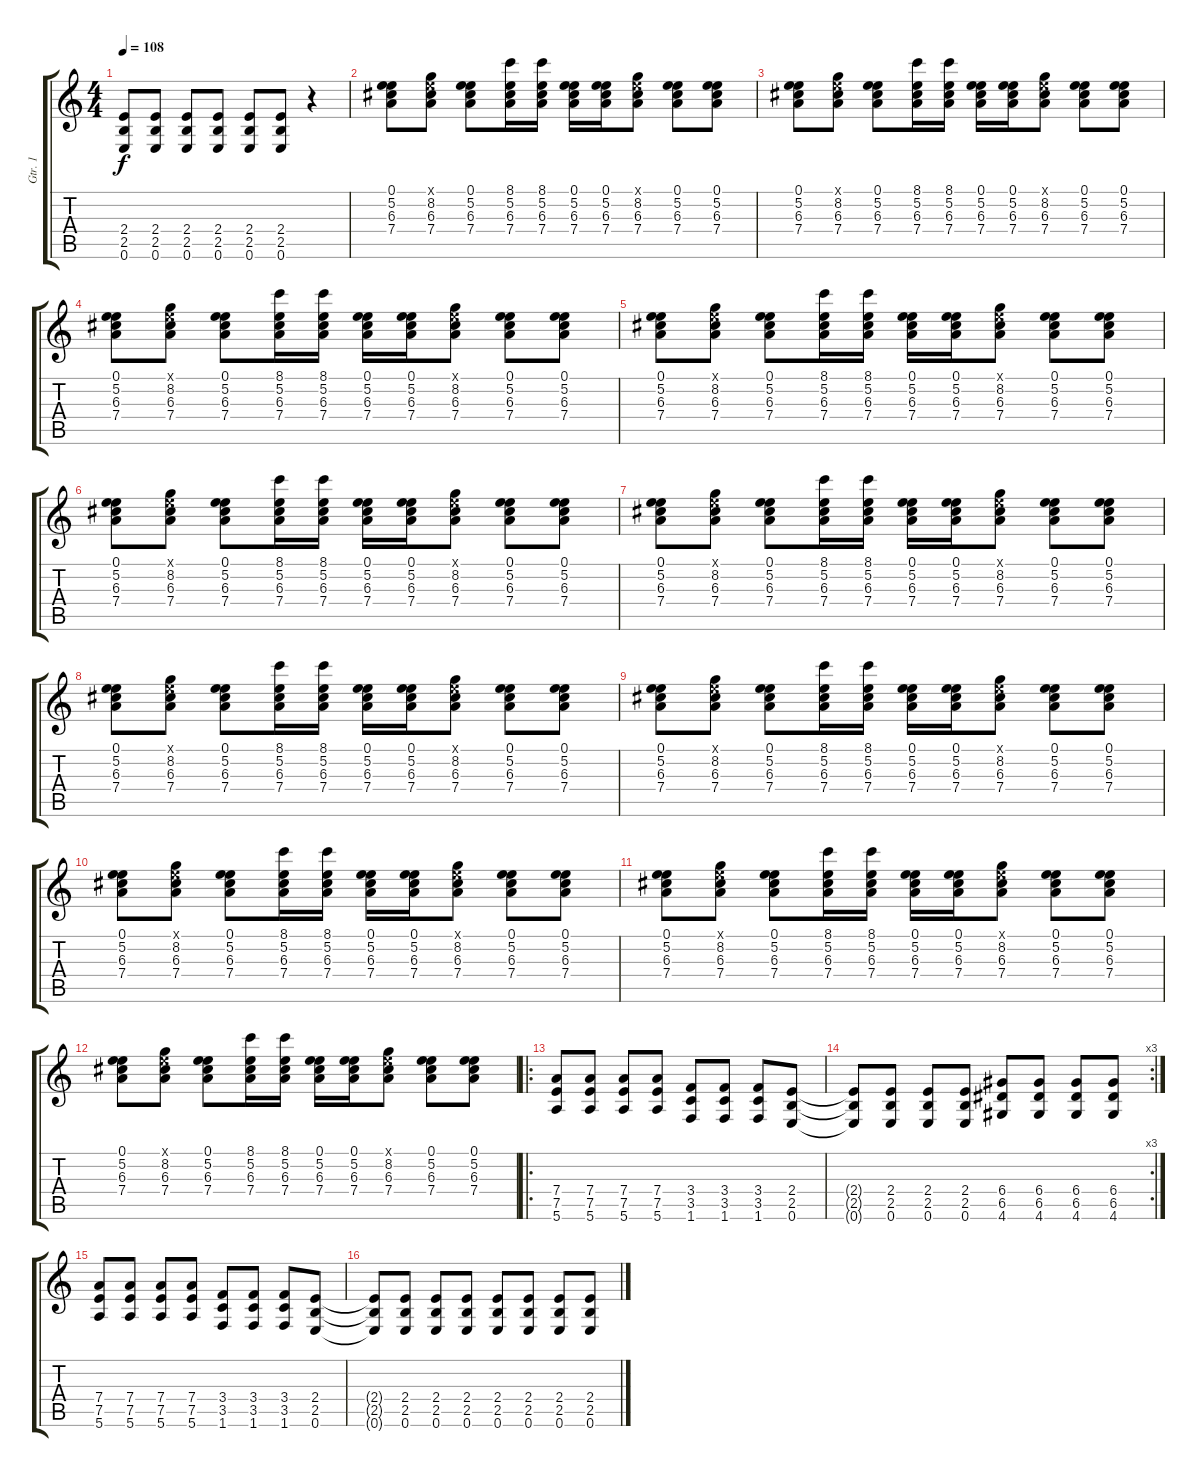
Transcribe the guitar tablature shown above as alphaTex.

\track ("Gtr. 1" "Gtr. 1") {instrument distortionguitar}
\staff {score tabs}
\tuning (E4 B3 G3 D3 A2 E2) {hide}
\ts (4 4)
\tempo 108
\clef g2
\ks c
(2.4 2.5 0.6).8{dy f} (2.4 2.5 0.6).8 (2.4 2.5 0.6).8 (2.4 2.5 0.6).8 (2.4 2.5 0.6).8 (2.4 2.5 0.6).8 r.4 |
(0.1 5.2 6.3 7.4).8 (0.1{x} 8.2 6.3 7.4).8 (0.1 5.2 6.3 7.4).8 (8.1 5.2 6.3 7.4).16 (8.1 5.2 6.3 7.4).16 (0.1 5.2 6.3 7.4).16 (0.1 5.2 6.3 7.4).16 (0.1{x} 8.2 6.3 7.4).8 (0.1 5.2 6.3 7.4).8 (0.1 5.2 6.3 7.4).8 |
(0.1 5.2 6.3 7.4).8 (0.1{x} 8.2 6.3 7.4).8 (0.1 5.2 6.3 7.4).8 (8.1 5.2 6.3 7.4).16 (8.1 5.2 6.3 7.4).16 (0.1 5.2 6.3 7.4).16 (0.1 5.2 6.3 7.4).16 (0.1{x} 8.2 6.3 7.4).8 (0.1 5.2 6.3 7.4).8 (0.1 5.2 6.3 7.4).8 |
(0.1 5.2 6.3 7.4).8 (0.1{x} 8.2 6.3 7.4).8 (0.1 5.2 6.3 7.4).8 (8.1 5.2 6.3 7.4).16 (8.1 5.2 6.3 7.4).16 (0.1 5.2 6.3 7.4).16 (0.1 5.2 6.3 7.4).16 (0.1{x} 8.2 6.3 7.4).8 (0.1 5.2 6.3 7.4).8 (0.1 5.2 6.3 7.4).8 |
(0.1 5.2 6.3 7.4).8 (0.1{x} 8.2 6.3 7.4).8 (0.1 5.2 6.3 7.4).8 (8.1 5.2 6.3 7.4).16 (8.1 5.2 6.3 7.4).16 (0.1 5.2 6.3 7.4).16 (0.1 5.2 6.3 7.4).16 (0.1{x} 8.2 6.3 7.4).8 (0.1 5.2 6.3 7.4).8 (0.1 5.2 6.3 7.4).8 |
(0.1 5.2 6.3 7.4).8 (0.1{x} 8.2 6.3 7.4).8 (0.1 5.2 6.3 7.4).8 (8.1 5.2 6.3 7.4).16 (8.1 5.2 6.3 7.4).16 (0.1 5.2 6.3 7.4).16 (0.1 5.2 6.3 7.4).16 (0.1{x} 8.2 6.3 7.4).8 (0.1 5.2 6.3 7.4).8 (0.1 5.2 6.3 7.4).8 |
(0.1 5.2 6.3 7.4).8 (0.1{x} 8.2 6.3 7.4).8 (0.1 5.2 6.3 7.4).8 (8.1 5.2 6.3 7.4).16 (8.1 5.2 6.3 7.4).16 (0.1 5.2 6.3 7.4).16 (0.1 5.2 6.3 7.4).16 (0.1{x} 8.2 6.3 7.4).8 (0.1 5.2 6.3 7.4).8 (0.1 5.2 6.3 7.4).8 |
(0.1 5.2 6.3 7.4).8 (0.1{x} 8.2 6.3 7.4).8 (0.1 5.2 6.3 7.4).8 (8.1 5.2 6.3 7.4).16 (8.1 5.2 6.3 7.4).16 (0.1 5.2 6.3 7.4).16 (0.1 5.2 6.3 7.4).16 (0.1{x} 8.2 6.3 7.4).8 (0.1 5.2 6.3 7.4).8 (0.1 5.2 6.3 7.4).8 |
(0.1 5.2 6.3 7.4).8 (0.1{x} 8.2 6.3 7.4).8 (0.1 5.2 6.3 7.4).8 (8.1 5.2 6.3 7.4).16 (8.1 5.2 6.3 7.4).16 (0.1 5.2 6.3 7.4).16 (0.1 5.2 6.3 7.4).16 (0.1{x} 8.2 6.3 7.4).8 (0.1 5.2 6.3 7.4).8 (0.1 5.2 6.3 7.4).8 |
(0.1 5.2 6.3 7.4).8 (0.1{x} 8.2 6.3 7.4).8 (0.1 5.2 6.3 7.4).8 (8.1 5.2 6.3 7.4).16 (8.1 5.2 6.3 7.4).16 (0.1 5.2 6.3 7.4).16 (0.1 5.2 6.3 7.4).16 (0.1{x} 8.2 6.3 7.4).8 (0.1 5.2 6.3 7.4).8 (0.1 5.2 6.3 7.4).8 |
(0.1 5.2 6.3 7.4).8 (0.1{x} 8.2 6.3 7.4).8 (0.1 5.2 6.3 7.4).8 (8.1 5.2 6.3 7.4).16 (8.1 5.2 6.3 7.4).16 (0.1 5.2 6.3 7.4).16 (0.1 5.2 6.3 7.4).16 (0.1{x} 8.2 6.3 7.4).8 (0.1 5.2 6.3 7.4).8 (0.1 5.2 6.3 7.4).8 |
(0.1 5.2 6.3 7.4).8 (0.1{x} 8.2 6.3 7.4).8 (0.1 5.2 6.3 7.4).8 (8.1 5.2 6.3 7.4).16 (8.1 5.2 6.3 7.4).16 (0.1 5.2 6.3 7.4).16 (0.1 5.2 6.3 7.4).16 (0.1{x} 8.2 6.3 7.4).8 (0.1 5.2 6.3 7.4).8 (0.1 5.2 6.3 7.4).8 |
\ro
(7.4 7.5 5.6).8 (7.4 7.5 5.6).8 (7.4 7.5 5.6).8 (7.4 7.5 5.6).8 (3.4 3.5 1.6).8 (3.4 3.5 1.6).8 (3.4 3.5 1.6).8 (2.4 2.5 0.6).8 |
\rc 3
(2.4{t} 2.5{t} 0.6{t}).8 (2.4 2.5 0.6).8 (2.4 2.5 0.6).8 (2.4 2.5 0.6).8 (6.4 6.5 4.6).8 (6.4 6.5 4.6).8 (6.4 6.5 4.6).8 (6.4 6.5 4.6).8 |
(7.4 7.5 5.6).8 (7.4 7.5 5.6).8 (7.4 7.5 5.6).8 (7.4 7.5 5.6).8 (3.4 3.5 1.6).8 (3.4 3.5 1.6).8 (3.4 3.5 1.6).8 (2.4 2.5 0.6).8 |
(2.4{t} 2.5{t} 0.6{t}).8 (2.4 2.5 0.6).8 (2.4 2.5 0.6).8 (2.4 2.5 0.6).8 (2.4 2.5 0.6).8 (2.4 2.5 0.6).8 (2.4 2.5 0.6).8 (2.4 2.5 0.6).8
